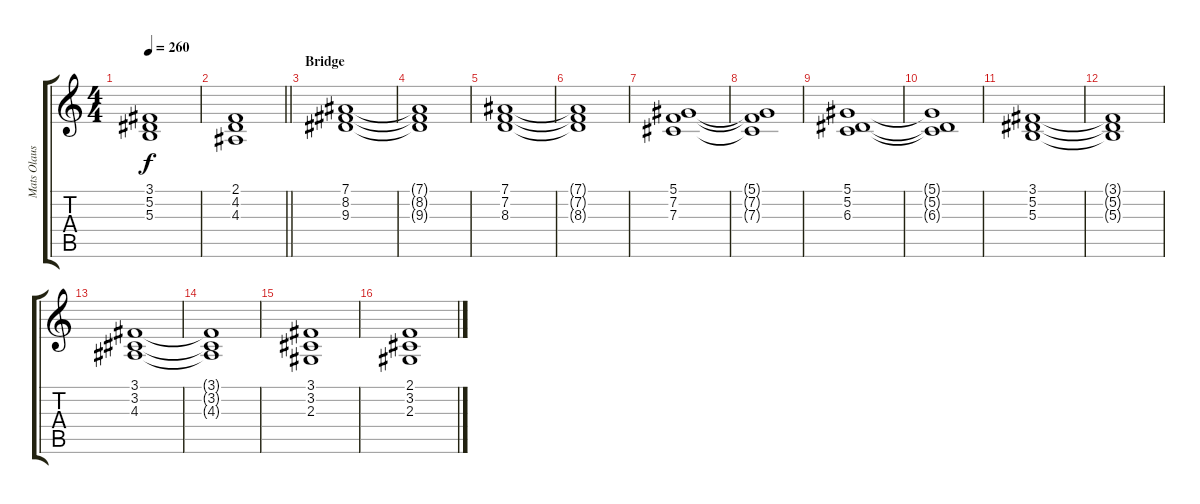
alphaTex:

\track ("Mats Olausson" "Mats Olaus") {instrument percussiveorgan}
\staff {score tabs}
\tuning (Eb4 Bb3 Gb3 Db3 Ab2 Eb2) {hide}
\ts (4 4)
\tempo 260
\clef g2
\ks c
(3.1 5.2 5.3).1{dy f} |
\barLineRight lightlight
(2.1 4.2 4.3).1 |
\section ("" "Bridge")
(7.1 8.2 9.3).1 |
(7.1{t} 8.2{t} 9.3{t}).1 |
(7.1 7.2 8.3).1 |
(7.1{t} 7.2{t} 8.3{t}).1 |
(5.1 7.2 7.3).1 |
(5.1{t} 7.2{t} 7.3{t}).1 |
(5.1 5.2 6.3).1 |
(5.1{t} 5.2{t} 6.3{t}).1 |
(3.1 5.2 5.3).1 |
(3.1{t} 5.2{t} 5.3{t}).1 |
(3.1 3.2 4.3).1 |
(3.1{t} 3.2{t} 4.3{t}).1 |
(3.1 3.2 2.3).1 |
(2.1 3.2 2.3).1
